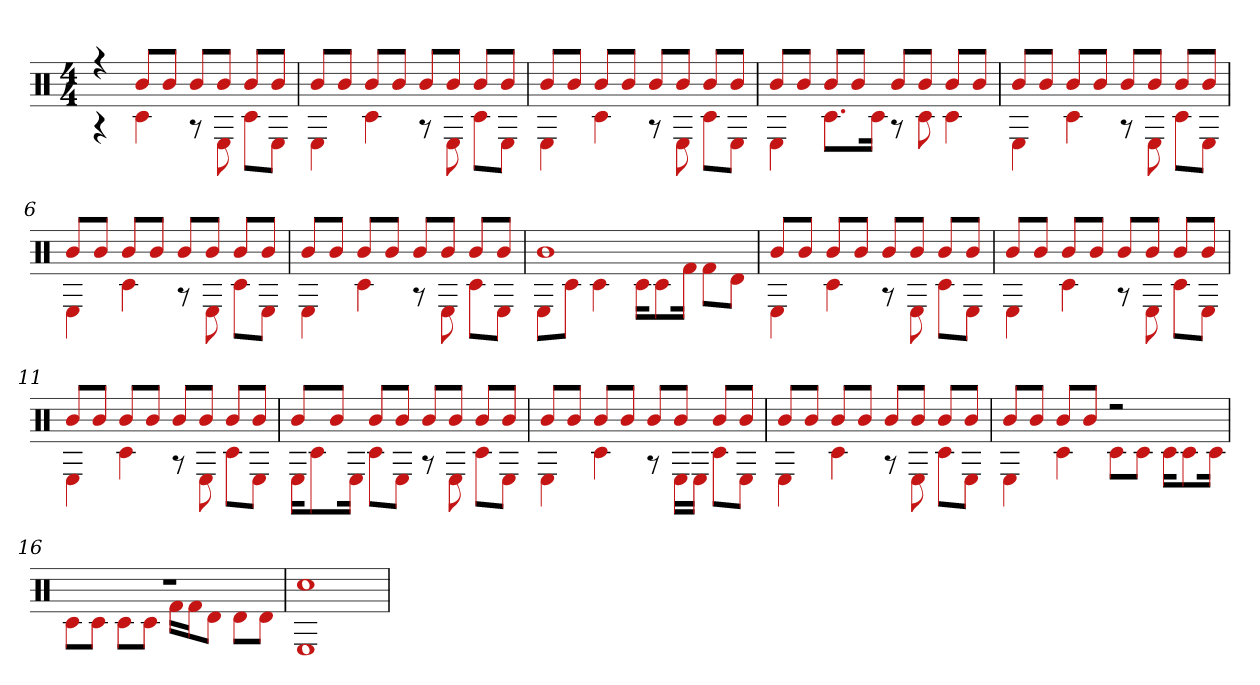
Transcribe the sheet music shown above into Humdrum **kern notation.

**kern
*part1
*staff1
*clefX
*k[]
*M4/4
=1
*^
4r	4r
8bL	4c#
8bJ	.
8bL	8r
8bJ	8E
8bL	8c#L
8bJ	8EJ
=2	=2
8bL	4E
8bJ	.
8bL	4c#
8bJ	.
8bL	8r
8bJ	8E
8bL	8c#L
8bJ	8EJ
=3	=3
8bL	4E
8bJ	.
8bL	4c#
8bJ	.
8bL	8r
8bJ	8E
8bL	8c#L
8bJ	8EJ
=4	=4
8bL	4E
8bJ	.
8bL	8.c#L
8bJ	.
.	16c#Jk
8bL	8r
8bJ	8c#
8bL	4c#
8bJ	.
=5	=5
8bL	4E
8bJ	.
8bL	4c#
8bJ	.
8bL	8r
8bJ	8E
8bL	8c#L
8bJ	8EJ
=6	=6
8bL	4E
8bJ	.
8bL	4c#
8bJ	.
8bL	8r
8bJ	8E
8bL	8c#L
8bJ	8EJ
=7	=7
8bL	4E
8bJ	.
8bL	4c#
8bJ	.
8bL	8r
8bJ	8E
8bL	8c#L
8bJ	8EJ
=8	=8
1b	8EL
.	8c#J
.	4c#
.	16c#KL
.	8c#
.	16f#Jk
.	8f#L
.	8dJ
=9	=9
8bL	4E
8bJ	.
8bL	4c#
8bJ	.
8bL	8r
8bJ	8E
8bL	8c#L
8bJ	8EJ
=10	=10
8bL	4E
8bJ	.
8bL	4c#
8bJ	.
8bL	8r
8bJ	8E
8bL	8c#L
8bJ	8EJ
=11	=11
8bL	4E
8bJ	.
8bL	4c#
8bJ	.
8bL	8r
8bJ	8E
8bL	8c#L
8bJ	8EJ
=12	=12
8bL	16EKL
.	8c#
8bJ	.
.	16EJk
8bL	8c#L
8bJ	8EJ
8bL	8r
8bJ	8E
8bL	8c#L
8bJ	8EJ
=13	=13
8bL	4E
8bJ	.
8bL	4c#
8bJ	.
8bL	8r
8bJ	16ELL
.	16EJJ
8bL	8c#L
8bJ	8EJ
=14	=14
8bL	4E
8bJ	.
8bL	4c#
8bJ	.
8bL	8r
8bJ	8E
8bL	8c#L
8bJ	8EJ
=15	=15
8bL	4E
8bJ	.
8bL	4c#
8bJ	.
2r	8c#L
.	8c#J
.	16c#KL
.	8c#
.	16c#Jk
=16	=16
1r	8c#L
.	8c#J
.	8c#L
.	8c#J
.	16f#LL
.	16f#J
.	8dJ
.	8dL
.	8dJ
=17	=17
1cc#	1E
*v	*v
=
*-
